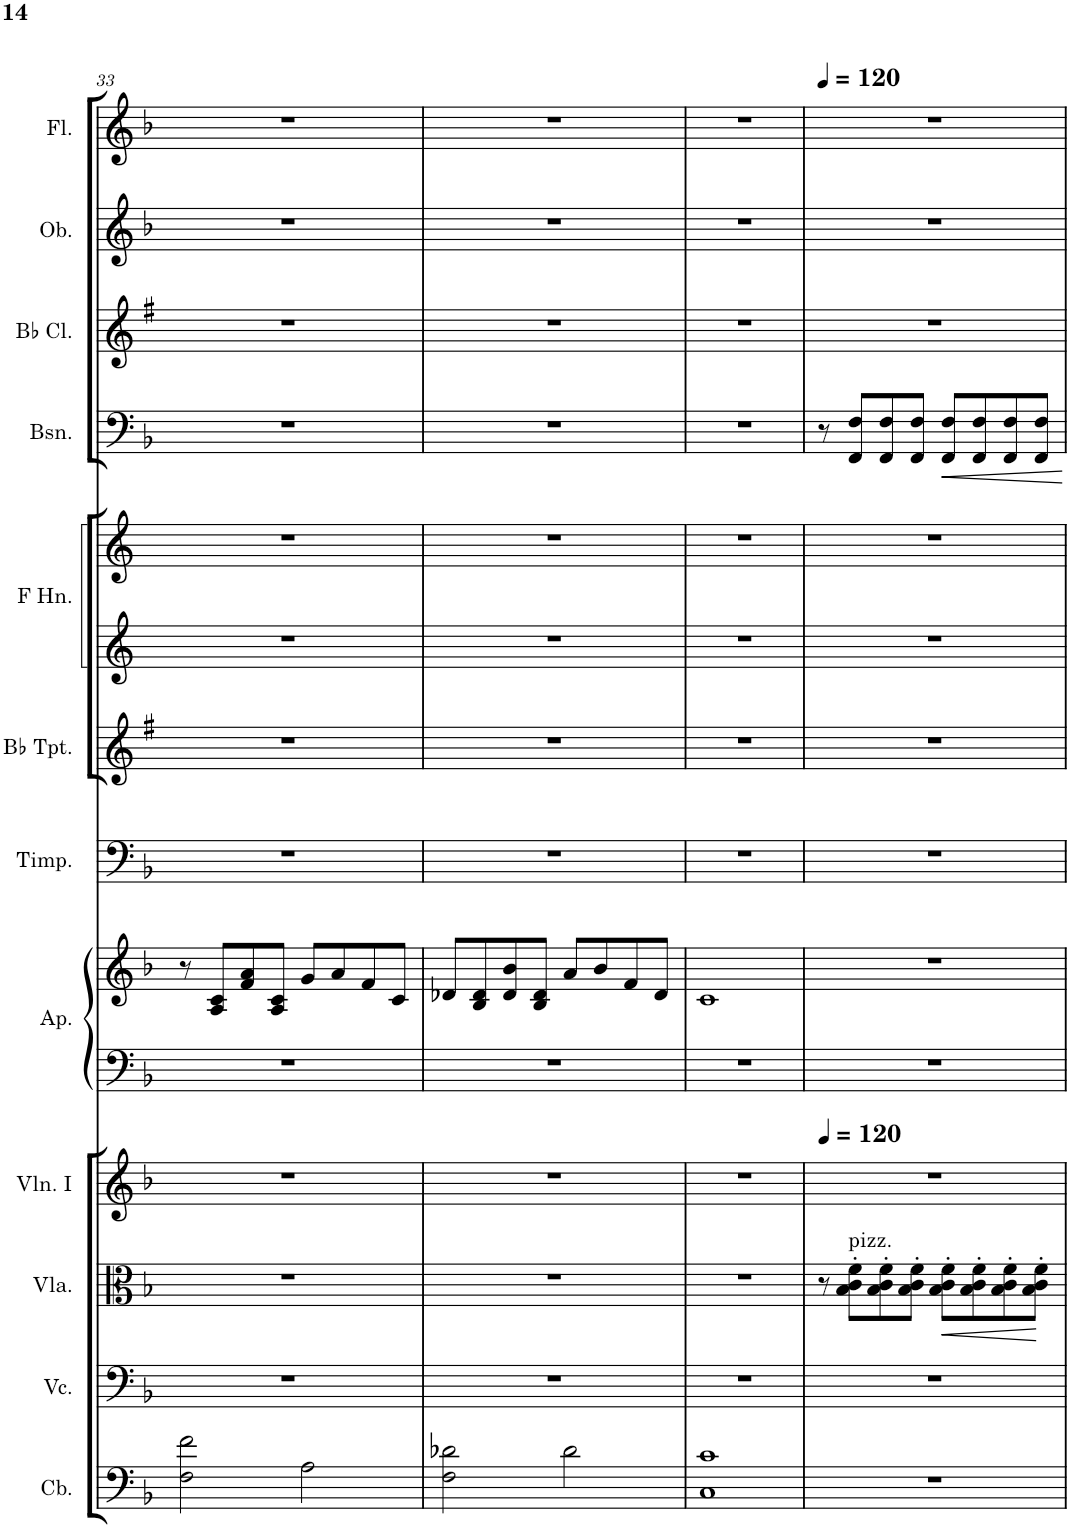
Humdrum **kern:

**kern	**kern	**kern	**dynam	**kern	**kern	**kern	**kern	**kern	**kern	**kern	**kern	**kern	**kern	**kern
*part12	*part11	*part10	*part10	*part9	*part8	*part8	*part7	*part6	*part5	*part5	*part4	*part3	*part2	*part1
*staff14	*staff13	*staff12	*staff12	*staff11	*staff10	*staff9	*staff8	*staff7	*staff6	*staff5	*staff4	*staff3	*staff2	*staff1
*I"Contrabasses	*I"Violoncellos	*I"Violas	*	*I"Violins I	*I"Арфа	*	*I"Timpani	*I"Trumpets in Bb	*I"Horns in F	*	*I"Bassoons	*I"Clarinets in Bb	*I"Oboes	*I"Flutes
*I'Cb.	*I'Vc.	*I'Vla.	*	*I'Vln. I	*	*	*I'Timp.	*	*	*	*I'Bsn.	*	*I'Ob.	*I'Fl.
!!LO:PB:g=z
*clefF4	*clefF4	*clefC3	*	*clefG2	*clefF4	*clefG2	*clefF4	*clefG2	*clefG2	*clefG2	*clefF4	*clefG2	*clefG2	*clefG2
*Trd7c12	*	*	*	*	*	*	*	*Trd1c2	*Trd4c7	*Trd4c7	*	*Trd1c2	*	*
*k[b-]	*k[b-]	*k[b-]	*	*k[b-]	*k[b-]	*k[b-]	*k[b-]	*k[f#]	*k[]	*k[]	*k[b-]	*k[f#]	*k[b-]	*k[b-]
*M4/4	*M4/4	*M4/4	*	*M4/4	*M4/4	*M4/4	*M4/4	*M4/4	*M4/4	*M4/4	*M4/4	*M4/4	*M4/4	*M4/4
=33	=33	=33	=33	=33	=33	=33	=33	=33	=33	=33	=33	=33	=33	=33
2F\ 2f\	1r	1r	.	1r	1r	8r	1r	1r	1r	1r	1r	1r	1r	1r
.	.	.	.	.	.	8A/ 8c/L	.	.	.	.	.	.	.	.
.	.	.	.	.	.	8f/ 8a/	.	.	.	.	.	.	.	.
.	.	.	.	.	.	8A/ 8c/J	.	.	.	.	.	.	.	.
2A\	.	.	.	.	.	8g/L	.	.	.	.	.	.	.	.
.	.	.	.	.	.	8a/	.	.	.	.	.	.	.	.
.	.	.	.	.	.	8f/	.	.	.	.	.	.	.	.
.	.	.	.	.	.	8c/J	.	.	.	.	.	.	.	.
=34	=34	=34	=34	=34	=34	=34	=34	=34	=34	=34	=34	=34	=34	=34
2F\ 2d-X\	1r	1r	.	1r	1r	8d-X/L	1r	1r	1r	1r	1r	1r	1r	1r
.	.	.	.	.	.	8B-/ 8d-/	.	.	.	.	.	.	.	.
.	.	.	.	.	.	8d-/ 8b-/	.	.	.	.	.	.	.	.
.	.	.	.	.	.	8B-/ 8d-/J	.	.	.	.	.	.	.	.
2d-\	.	.	.	.	.	8a/L	.	.	.	.	.	.	.	.
.	.	.	.	.	.	8b-/	.	.	.	.	.	.	.	.
.	.	.	.	.	.	8f/	.	.	.	.	.	.	.	.
.	.	.	.	.	.	8d-/J	.	.	.	.	.	.	.	.
=35	=35	=35	=35	=35	=35	=35	=35	=35	=35	=35	=35	=35	=35	=35
1C 1c	1r	1r	.	1r	1r	1c	1r	1r	1r	1r	1r	1r	1r	1r
=36	=36	=36	=36	=36	=36	=36	=36	=36	=36	=36	=36	=36	=36	=36
*	*	*	*	*MM120	*	*	*	*	*	*	*	*	*	*
1r	1r	8r	.	1r	1r	1r	1r	1r	1r	1r	8r	1r	1r	1r
!	!	!LO:TX:a:t=pizz.	!	!	!	!	!	!	!	!	!	!	!	!
.	.	8B-\' 8c\' 8f\'L	.	.	.	.	.	.	.	.	8FF/ 8F/L	.	.	.
.	.	8B-\' 8c\' 8f\'	.	.	.	.	.	.	.	.	8FF/ 8F/	.	.	.
.	.	8B-\' 8c\' 8f\'J	.	.	.	.	.	.	.	.	8FF/ 8F/J	.	.	.
!	!	!	!LO:HP:b	!	!	!	!	!	!	!	!	!	!	!
.	.	8B-\' 8c\' 8f\'L	<	.	.	.	.	.	.	.	8FF/ 8F/L	.	.	.
.	.	8B-\' 8c\' 8f\'	.	.	.	.	.	.	.	.	8FF/ 8F/	.	.	.
.	.	8B-\' 8c\' 8f\'	.	.	.	.	.	.	.	.	8FF/ 8F/	.	.	.
.	.	8B-\' 8c\' 8f\'J	.	.	.	.	.	.	.	.	8FF/ 8F/J	.	.	.
.	.	.	[	.	.	.	.	.	.	.	.	.	.	.
=	=	=	=	=	=	=	=	=	=	=	=	=	=	=
*-	*-	*-	*-	*-	*-	*-	*-	*-	*-	*-	*-	*-	*-	*-
